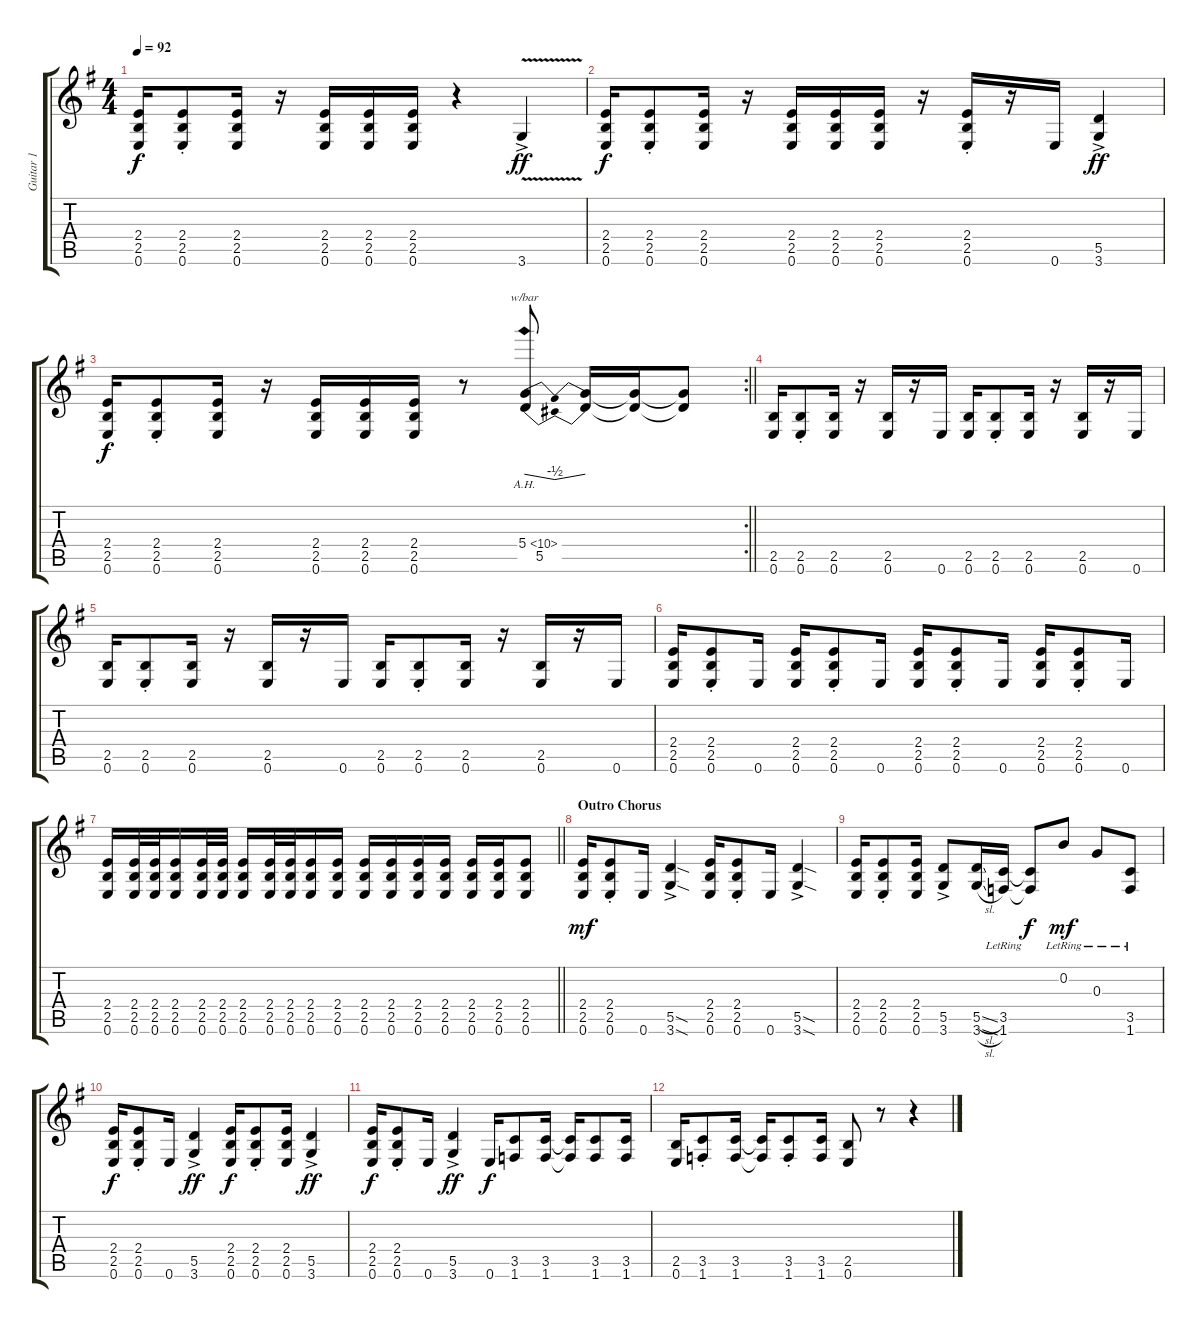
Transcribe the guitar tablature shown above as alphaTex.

\track ("Guitar 1" "Guitar 1") {instrument distortionguitar bank 104}
\staff {score tabs}
\tuning (E4 B3 G3 D3 A2 E2) {hide}
\ts (4 4)
\tempo 92
\clef g2
\ks g
(2.4 2.5 0.6).16{dy f} (2.4 2.5 0.6{st}).8 (2.4 2.5 0.6).16 r.16 (2.4 2.5 0.6).16 (2.4 2.5 0.6).16 (2.4 2.5 0.6).16 r.4 3.6{v ac}.4{dy ff} |
(2.4 2.5 0.6).16{dy f} (2.4{st} 2.5 0.6).8 (2.4 2.5 0.6).16 r.16 (2.4 2.5 0.6).16 (2.4 2.5 0.6).16 (2.4 2.5 0.6).16 r.16 (2.4 2.5 0.6{st}).16 r.16 0.6.16 (5.5 3.6{ac}).4{dy ff} |
\rc 2
\barLineRight lightlight
(2.4 2.5 0.6).16{dy f} (2.4 2.5 0.6{st}).8 (2.4 2.5 0.6).16 r.16 (2.4 2.5 0.6).16 (2.4 2.5 0.6).16 (2.4 2.5 0.6).16 r.8 (5.4{ah 5} 5.5).8{tbe (dip default 0 0 30 -2 60 0)} (5.4{t} 5.5{t}).16 (5.4{t} 5.5{t}).16 (5.4{t} 5.5{t}).8 |
(2.5 0.6).16 (2.5 0.6{st}).8 (2.5 0.6).16 r.16 (2.5 0.6).16 r.16 0.6.16 (2.5 0.6).16 (2.5 0.6{st}).8 (2.5 0.6).16 r.16 (2.5 0.6).16 r.16 0.6.16 |
(2.5 0.6).16 (2.5 0.6{st}).8 (2.5 0.6).16 r.16 (2.5 0.6).16 r.16 0.6.16 (2.5 0.6).16 (2.5 0.6{st}).8 (2.5 0.6).16 r.16 (2.5 0.6).16 r.16 0.6.16 |
(2.4 2.5 0.6).16 (2.4{st} 2.5 0.6).8 0.6.16 (2.4 2.5 0.6).16 (2.4 2.5 0.6{st}).8 0.6.16 (2.4 2.5 0.6).16 (2.4 2.5 0.6{st}).8 0.6.16 (2.4 2.5 0.6).16 (2.4 2.5 0.6{st}).8 0.6.16 |
\barLineRight lightlight
(2.4 2.5 0.6).16 (2.4 2.5 0.6).32 (2.4 2.5 0.6).32 (2.4 2.5 0.6).16 (2.4 2.5 0.6).32 (2.4 2.5 0.6).32 (2.4 2.5 0.6).16 (2.4 2.5 0.6).32 (2.4 2.5 0.6).32 (2.4 2.5 0.6).16 (2.4 2.5 0.6).16 (2.4 2.5 0.6).16 (2.4 2.5 0.6).16 (2.4 2.5 0.6).16 (2.4 2.5 0.6).16 (2.4 2.5 0.6).16 (2.4 2.5 0.6).16 (2.4 2.5 0.6).8 |
\section ("" "Outro Chorus")
(2.4 2.5 0.6).16{dy mf} (2.4{st} 2.5 0.6).8 0.6.16 (5.5{sod} 3.6{sod ac}).4 (2.4 2.5 0.6).16 (2.4{st} 2.5 0.6).8 0.6.16 (5.5{sod ac} 3.6{sod}).4 |
(2.4 2.5 0.6).16 (2.4{st} 2.5 0.6).8 (2.4 2.5 0.6).16 (5.5 3.6{ac}).8 (5.5{sl} 3.6{sl}).16 (3.5{lr} 1.6{lr}).16 (3.5{t} 1.6{t}).8{dy f} 0.2{lr}.8{dy mf} 0.3{lr}.8 (3.5{lr} 1.6{lr}).8 |
(2.4 2.5 0.6).16{dy f} (2.4 2.5{st} 0.6).8 0.6.16 (5.5{ac} 3.6).4{dy ff} (2.4 2.5 0.6).16{dy f} (2.4 2.5 0.6{st}).8 (2.4 2.5 0.6).16 (5.5 3.6{ac}).4{dy ff} |
(2.4 2.5 0.6).16{dy f} (2.4 2.5{st} 0.6).8 0.6.16 (5.5{ac} 3.6).4{dy ff} 0.6.16{dy f} (3.5 1.6).8 (3.5 1.6).16 (3.5{t} 1.6{t}).16 (3.5 1.6).8 (3.5 1.6).16 |
(2.5 0.6).16 (3.5{st} 1.6).8 (3.5 1.6).16 (3.5{t} 1.6{t}).16 (3.5{st} 1.6).8 (3.5 1.6).16 (2.5 0.6).8 r.8 r.4
